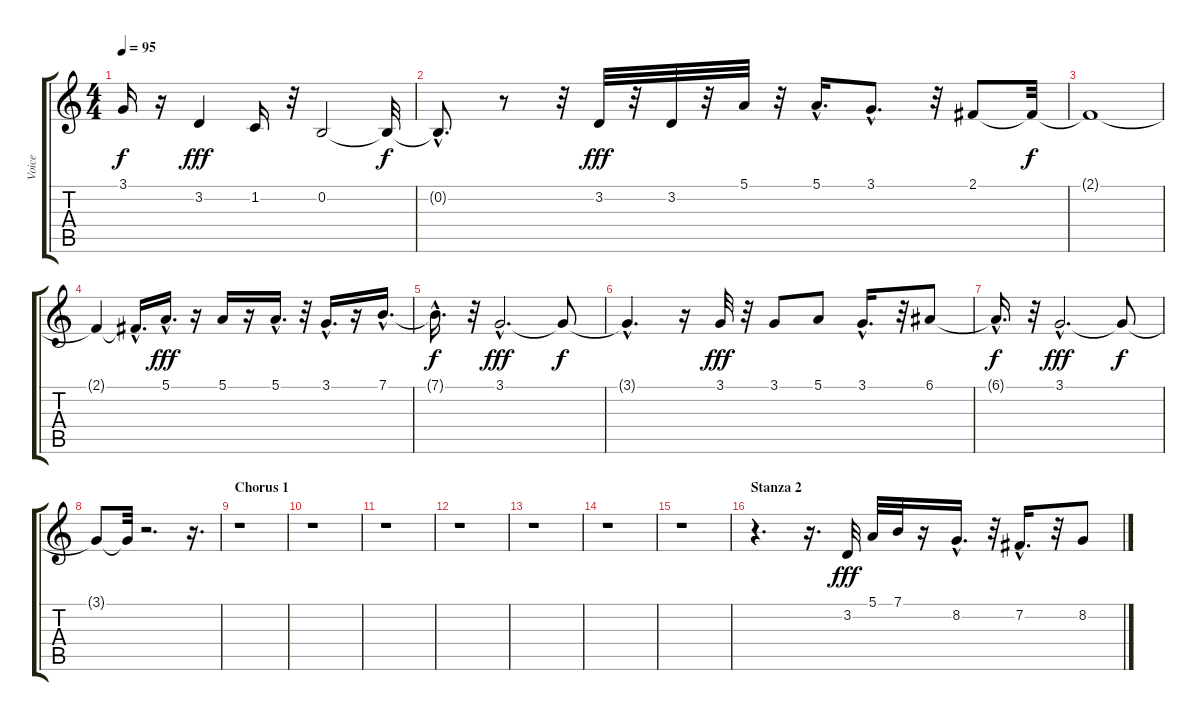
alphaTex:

\track ("Voice" "Voice") {instrument synthvoice}
\staff {score tabs}
\tuning (E4 B3 G3 D3 A2 E2) {hide}
\ts (4 4)
\tempo 95
\clef g2
\ks c
3.1{t}.16{dy f} r.16 3.2.4{dy fff} 1.2.16 r.32 0.2.2 0.2{t}.32{dy f} |
0.2{hac t}.8{d} r.8 r.32 3.2.32{dy fff} r.32 3.2.32 r.32 5.1.32 r.32 5.1{hac}.16{d} 3.1{hac}.8{d} r.32 2.1.8 2.1{t}.32{dy f} |
2.1{t}.1 |
2.1{t}.4 2.1{hac t}.16{d} 5.1{hac}.16{d dy fff} r.16 5.1.16 r.16 5.1{hac}.16{d} r.32 3.1{hac}.16{d} r.16 7.1{hac}.16{d} |
7.1{hac t}.16{d dy f} r.32 3.1{hac}.2{d dy fff} 3.1{t}.8{dy f} |
3.1{hac t}.4{d} r.16 3.1.32{dy fff} r.32 3.1.8 5.1.8 3.1{hac}.16{d} r.32 6.1.8 |
6.1{hac t}.16{d dy f} r.32 3.1{hac}.2{d dy fff} 3.1{t}.8{dy f} |
3.1{t}.8 3.1{t}.32 r.2{d} r.16{d} |
\section ("" "Chorus 1")
r.1 |
r.1 |
r.1 |
r.1 |
r.1 |
r.1 |
r.1 |
\section ("" "Stanza 2")
r.4{d} r.16{d} 3.2.32{dy fff} 5.1.32 7.1.32 r.16 8.2{hac}.16{d} r.32 7.2{hac}.16{d} r.32 8.2.8
